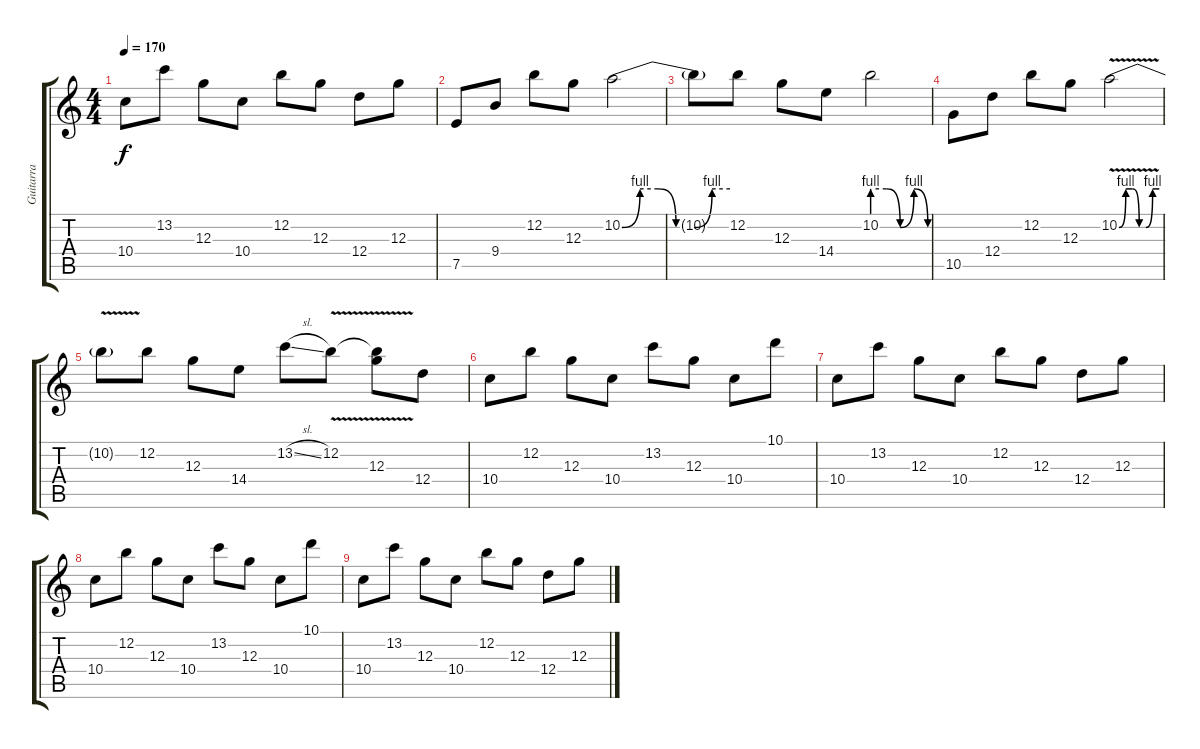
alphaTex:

\track ("Guitarra" "Guitarra") {instrument distortionguitar}
\staff {score tabs}
\tuning (E4 B3 G3 D3 A2 E2) {hide}
\ts (4 4)
\tempo 170
\clef g2
\ks c
10.4.8{dy f} 13.2.8 12.3.8 10.4.8 12.2.8 12.3.8 12.4.8 12.3.8 |
7.5.8 9.4.8 12.2.8 12.3.8 10.2{be (custom 0 0 10 4 20 4 30 0 40 0 50 4 60 4)}.2 |
10.2{t}.8 12.2.8 12.3.8 14.4.8 10.2{be (custom 0 4 15 4 30 0 45 4 60 0)}.2 |
10.5.8 12.4.8 12.2.8 12.3.8 10.2{be (custom 0 0 10 4 20 4 30 0 40 0 50 4 60 4) v}.2 |
10.2{t}.8 12.2.8 12.3.8 14.4.8 13.2{sl}.8 12.2{v}.8 (12.2{t} 12.3).8 12.4.8 |
10.4.8 12.2.8 12.3.8 10.4.8 13.2.8 12.3.8 10.4.8 10.1.8 |
10.4.8 13.2.8 12.3.8 10.4.8 12.2.8 12.3.8 12.4.8 12.3.8 |
10.4.8 12.2.8 12.3.8 10.4.8 13.2.8 12.3.8 10.4.8 10.1.8 |
10.4.8 13.2.8 12.3.8 10.4.8 12.2.8 12.3.8 12.4.8 12.3.8
